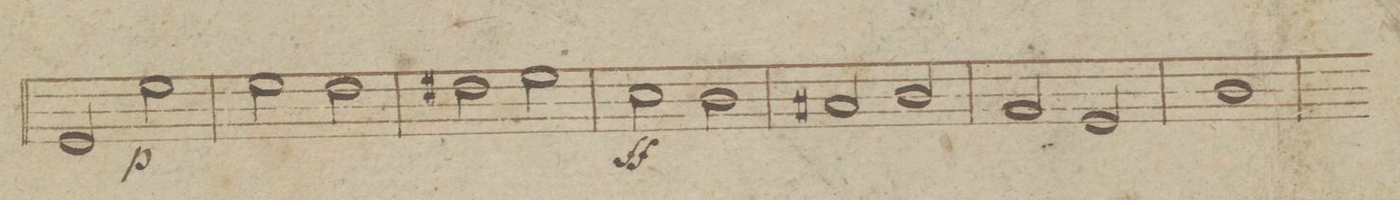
**kern	**dynam
*I"Fagotto Secondo	*
*clefF4	*
*k[b-e-]	*
*met(c|)	*
*M2/2	*
2GG/	.
2G\	p
=32	=32
2G\	.
2F\	.
=33	=33
2F#X\	.
2G\	.
=34	=34
2E-\	ff
2D\	.
=35	=35
2C#X/	.
2D/	.
=36	=36
2BB-/	.
2GG/	.
=37	=37
1D	.
=38	=38
*-	*-
